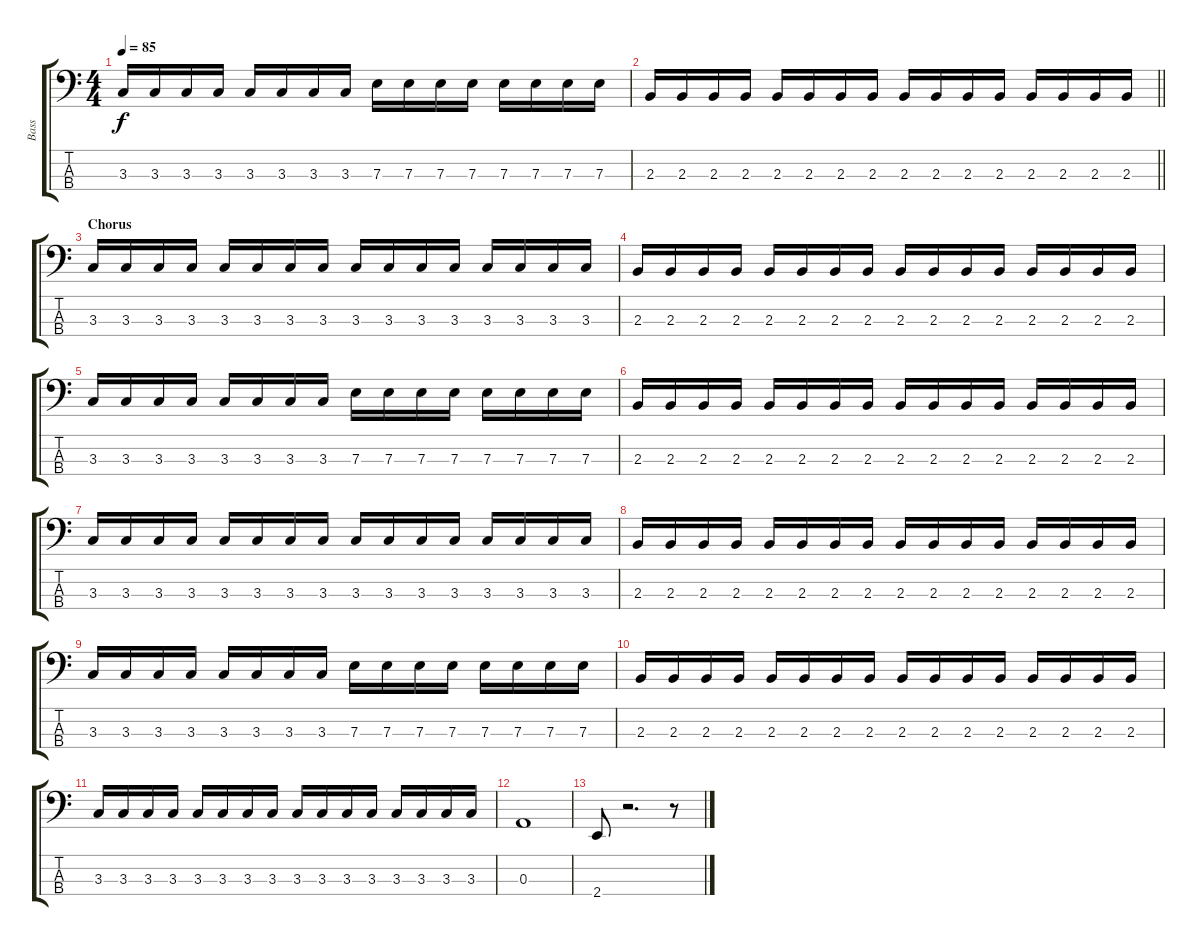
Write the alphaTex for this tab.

\track ("Bass" "Bass") {instrument electricbassfinger}
\staff {score tabs}
\tuning (G2 D2 A1 D1) {hide}
\ts (4 4)
\tempo 85
\clef f4
\ks c
3.3.16{dy f} 3.3.16 3.3.16 3.3.16 3.3.16 3.3.16 3.3.16 3.3.16 7.3.16 7.3.16 7.3.16 7.3.16 7.3.16 7.3.16 7.3.16 7.3.16 |
\barLineRight lightlight
2.3.16 2.3.16 2.3.16 2.3.16 2.3.16 2.3.16 2.3.16 2.3.16 2.3.16 2.3.16 2.3.16 2.3.16 2.3.16 2.3.16 2.3.16 2.3.16 |
\section ("" "Chorus")
3.3.16 3.3.16 3.3.16 3.3.16 3.3.16 3.3.16 3.3.16 3.3.16 3.3.16 3.3.16 3.3.16 3.3.16 3.3.16 3.3.16 3.3.16 3.3.16 |
2.3.16 2.3.16 2.3.16 2.3.16 2.3.16 2.3.16 2.3.16 2.3.16 2.3.16 2.3.16 2.3.16 2.3.16 2.3.16 2.3.16 2.3.16 2.3.16 |
3.3.16 3.3.16 3.3.16 3.3.16 3.3.16 3.3.16 3.3.16 3.3.16 7.3.16 7.3.16 7.3.16 7.3.16 7.3.16 7.3.16 7.3.16 7.3.16 |
2.3.16 2.3.16 2.3.16 2.3.16 2.3.16 2.3.16 2.3.16 2.3.16 2.3.16 2.3.16 2.3.16 2.3.16 2.3.16 2.3.16 2.3.16 2.3.16 |
3.3.16 3.3.16 3.3.16 3.3.16 3.3.16 3.3.16 3.3.16 3.3.16 3.3.16 3.3.16 3.3.16 3.3.16 3.3.16 3.3.16 3.3.16 3.3.16 |
2.3.16 2.3.16 2.3.16 2.3.16 2.3.16 2.3.16 2.3.16 2.3.16 2.3.16 2.3.16 2.3.16 2.3.16 2.3.16 2.3.16 2.3.16 2.3.16 |
3.3.16 3.3.16 3.3.16 3.3.16 3.3.16 3.3.16 3.3.16 3.3.16 7.3.16 7.3.16 7.3.16 7.3.16 7.3.16 7.3.16 7.3.16 7.3.16 |
2.3.16 2.3.16 2.3.16 2.3.16 2.3.16 2.3.16 2.3.16 2.3.16 2.3.16 2.3.16 2.3.16 2.3.16 2.3.16 2.3.16 2.3.16 2.3.16 |
3.3.16 3.3.16 3.3.16 3.3.16 3.3.16 3.3.16 3.3.16 3.3.16 3.3.16 3.3.16 3.3.16 3.3.16 3.3.16 3.3.16 3.3.16 3.3.16 |
0.3.1 |
2.4.8 r.2{d} r.8
